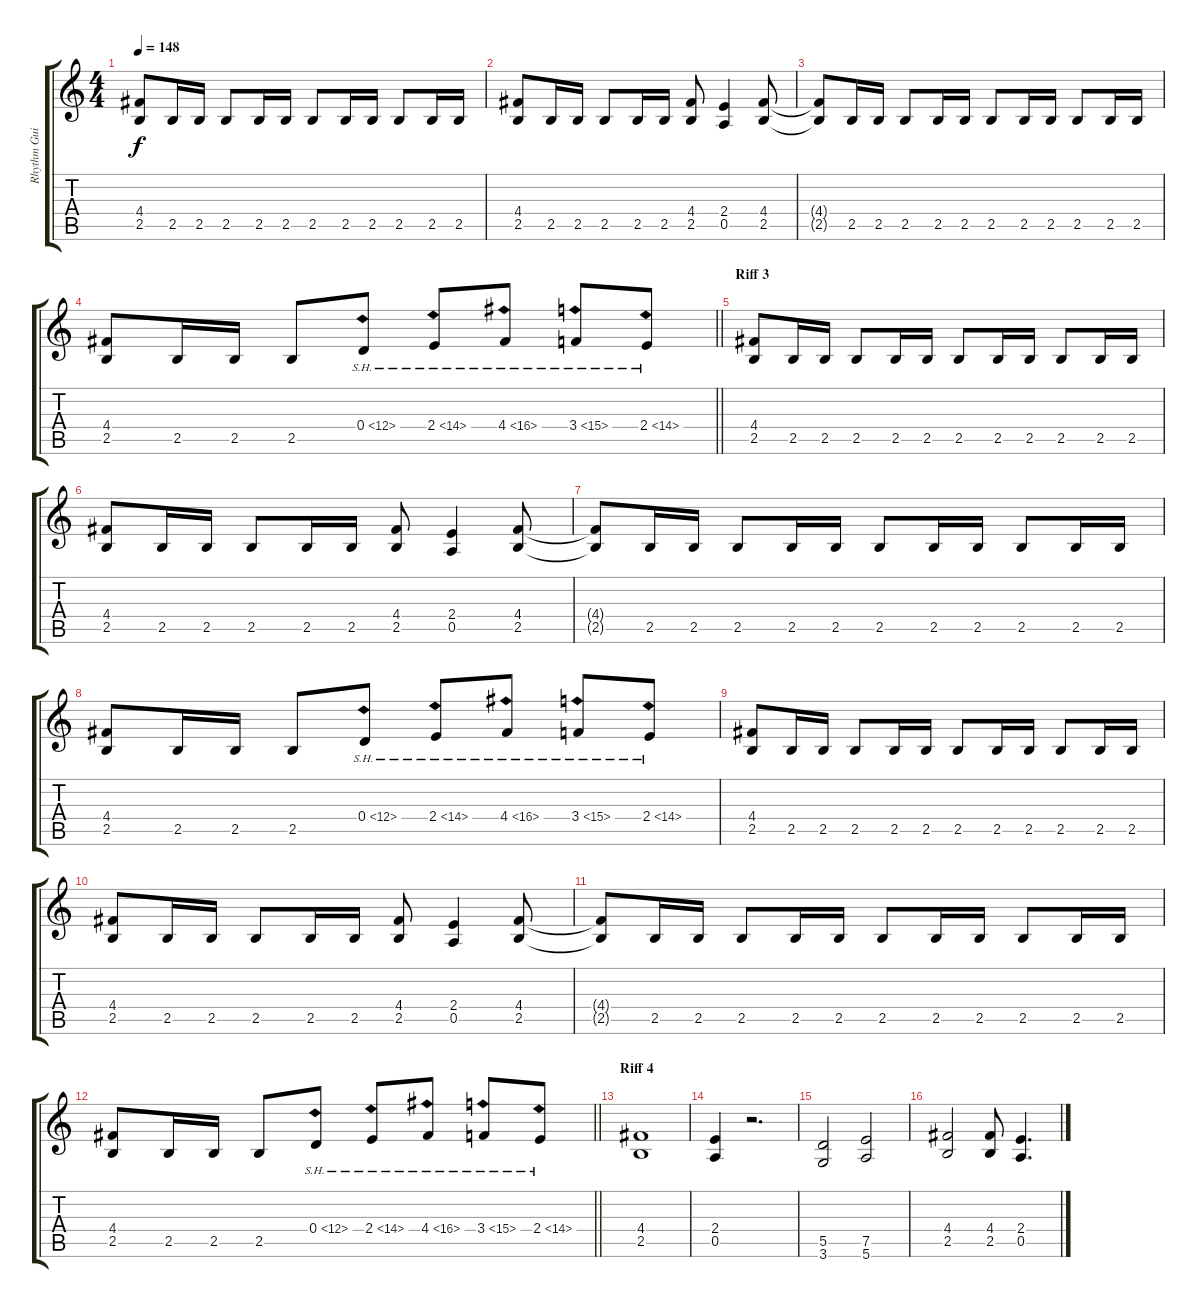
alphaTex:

\track ("Rhythm Guitar" "Rhythm Gui") {instrument distortionguitar}
\staff {score tabs}
\tuning (E4 B3 G3 D3 A2 E2) {hide}
\ts (4 4)
\tempo 148
\clef g2
\ks c
(4.4 2.5).8{dy f} 2.5.16 2.5.16 2.5.8 2.5.16 2.5.16 2.5.8 2.5.16 2.5.16 2.5.8 2.5.16 2.5.16 |
(4.4 2.5).8 2.5.16 2.5.16 2.5.8 2.5.16 2.5.16 (4.4 2.5).8 (2.4 0.5).4 (4.4 2.5).8 |
(4.4{t} 2.5{t}).8 2.5.16 2.5.16 2.5.8 2.5.16 2.5.16 2.5.8 2.5.16 2.5.16 2.5.8 2.5.16 2.5.16 |
\barLineRight lightlight
(4.4 2.5).8 2.5.16 2.5.16 2.5.8 0.4{sh 12}.8 2.4{sh 12}.8 4.4{sh 12}.8 3.4{sh 12}.8 2.4{sh 12}.8 |
\section ("" "Riff 3")
(4.4 2.5).8 2.5.16 2.5.16 2.5.8 2.5.16 2.5.16 2.5.8 2.5.16 2.5.16 2.5.8 2.5.16 2.5.16 |
(4.4 2.5).8 2.5.16 2.5.16 2.5.8 2.5.16 2.5.16 (4.4 2.5).8 (2.4 0.5).4 (4.4 2.5).8 |
(4.4{t} 2.5{t}).8 2.5.16 2.5.16 2.5.8 2.5.16 2.5.16 2.5.8 2.5.16 2.5.16 2.5.8 2.5.16 2.5.16 |
(4.4 2.5).8 2.5.16 2.5.16 2.5.8 0.4{sh 12}.8 2.4{sh 12}.8 4.4{sh 12}.8 3.4{sh 12}.8 2.4{sh 12}.8 |
(4.4 2.5).8 2.5.16 2.5.16 2.5.8 2.5.16 2.5.16 2.5.8 2.5.16 2.5.16 2.5.8 2.5.16 2.5.16 |
(4.4 2.5).8 2.5.16 2.5.16 2.5.8 2.5.16 2.5.16 (4.4 2.5).8 (2.4 0.5).4 (4.4 2.5).8 |
(4.4{t} 2.5{t}).8 2.5.16 2.5.16 2.5.8 2.5.16 2.5.16 2.5.8 2.5.16 2.5.16 2.5.8 2.5.16 2.5.16 |
\barLineRight lightlight
(4.4 2.5).8 2.5.16 2.5.16 2.5.8 0.4{sh 12}.8 2.4{sh 12}.8 4.4{sh 12}.8 3.4{sh 12}.8 2.4{sh 12}.8 |
\section ("" "Riff 4")
(4.4 2.5).1 |
(2.4 0.5).4 r.2{d} |
(5.5 3.6).2 (7.5 5.6).2 |
(4.4 2.5).2 (4.4 2.5).8 (2.4 0.5).4{d}
